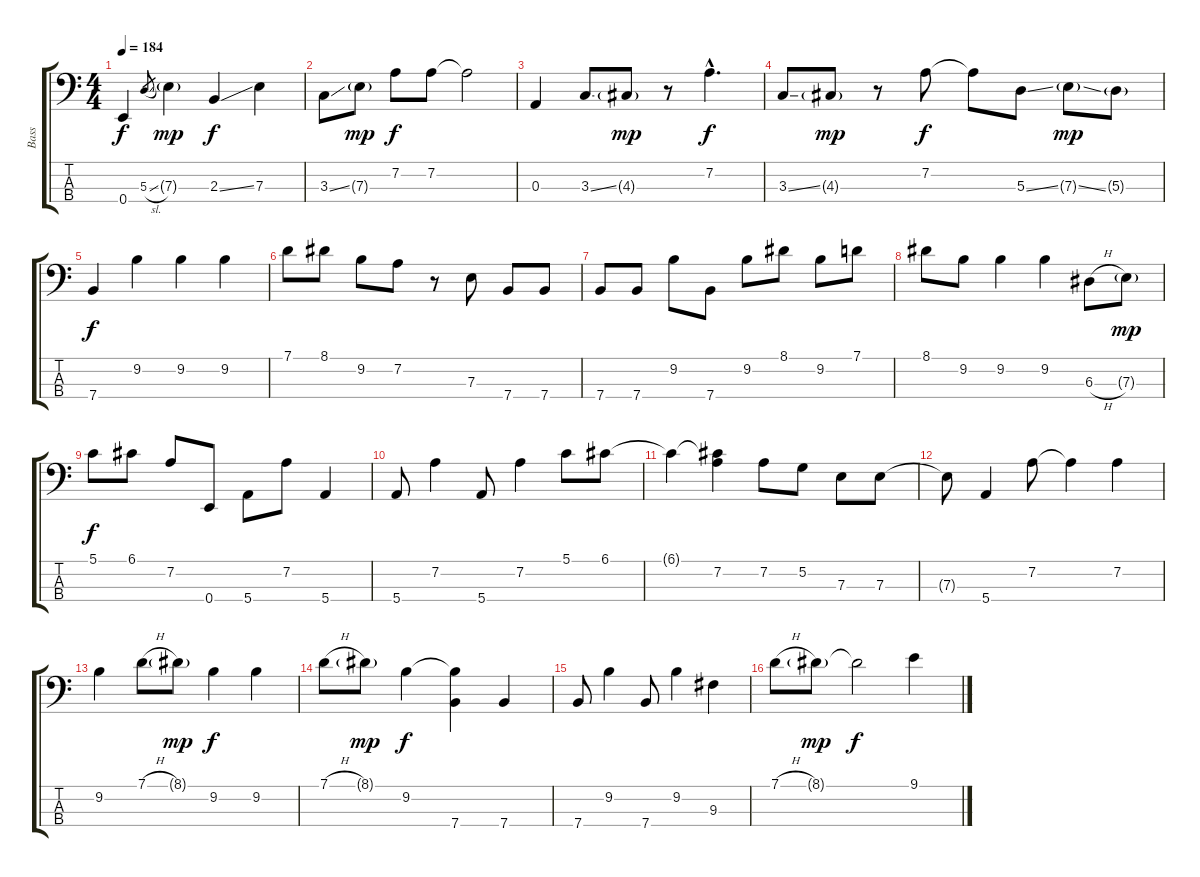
\track ("Bass" "Bass") {instrument acousticbass}
\staff {score tabs}
\tuning (G2 D2 A1 E1) {hide}
\ts (4 4)
\tempo 184
\clef f4
\ks c
0.4.4{dy f} 5.3{sl}.8{gr} 7.3{g}.4{dy mp} 2.3{ss}.4{dy f} 7.3.4 |
3.3{ss}.8 7.3{g}.8{dy mp} 7.2.8{dy f} 7.2.8 7.2{t}.2 |
0.3.4 3.3{ss}.8 4.3{g}.8{dy mp} r.8 7.2{hac}.4{d dy f} |
3.3{ss}.8 4.3{g}.8{dy mp} r.8 7.2.8{dy f} 7.2{t}.8 5.3{ss}.8 7.3{ss g}.8{dy mp} 5.3{g}.8 |
7.4.4{dy f} 9.2.4 9.2.4 9.2.4 |
7.1.8 8.1.8 9.2.8 7.2.8 r.8 7.3.8 7.4.8 7.4.8 |
7.4.8 7.4.8 9.2.8 7.4.8 9.2.8 8.1.8 9.2.8 7.1.8 |
8.1.8 9.2.8 9.2.4 9.2.4 6.3{h}.8 7.3{g}.8{dy mp} |
5.1.8{dy f} 6.1.8 7.2.8 0.4.8 5.4.8 7.2.8 5.4.4 |
5.4.8 7.2.4 5.4.8 7.2.4 5.1.8 6.1.8 |
6.1{t}.4 (6.1{t} 7.2).4 7.2.8 5.2.8 7.3.8 7.3.8 |
7.3{t}.8 5.4.4 7.2.8 7.2{t}.4 7.2.4 |
9.2.4 7.1{h}.8 8.1{g}.8{dy mp} 9.2.4{dy f} 9.2.4 |
7.1{h}.8 8.1{g}.8{dy mp} 9.2.4{dy f} (9.2{t} 7.4).4 7.4.4 |
7.4.8 9.2.4 7.4.8 9.2.4 9.3.4 |
7.1{h}.8 8.1{g}.8{dy mp} 8.1{t}.2{dy f} 9.1.4
